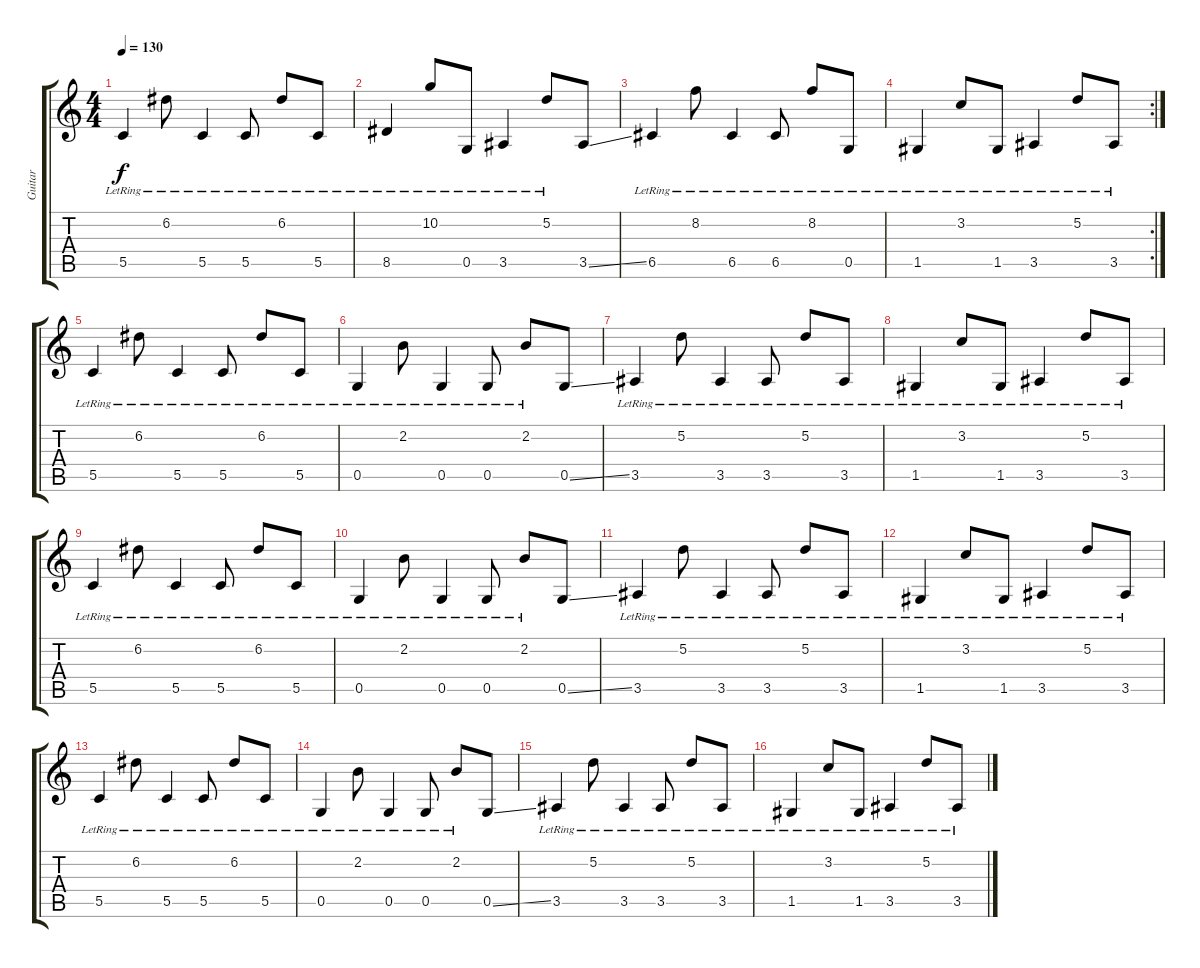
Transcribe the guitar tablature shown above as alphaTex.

\track ("Guitar" "Guitar") {instrument acousticguitarsteel}
\staff {score tabs}
\tuning (D4 A3 F3 C3 G2 C2) {hide}
\ts (4 4)
\tempo 130
\clef g2
\ks c
5.5{lr}.4{dy f} 6.2{lr}.8 5.5{lr}.4 5.5{lr}.8 6.2{lr}.8 5.5{lr}.8 |
8.5{lr}.4 10.2{lr}.8 0.5{lr}.8 3.5{lr}.4 5.2{lr}.8 3.5{ss}.8 |
6.5{lr}.4 8.2{lr}.8 6.5{lr}.4 6.5{lr}.8 8.2{lr}.8 0.5{lr}.8 |
\rc 2
1.5{lr}.4 3.2{lr}.8 1.5{lr}.8 3.5{lr}.4 5.2{lr}.8 3.5{lr}.8 |
5.5{lr}.4 6.2{lr}.8 5.5{lr}.4 5.5{lr}.8 6.2{lr}.8 5.5{lr}.8 |
0.5{lr}.4 2.2{lr}.8 0.5{lr}.4 0.5{lr}.8 2.2{lr}.8 0.5{ss}.8 |
3.5{lr}.4 5.2{lr}.8 3.5{lr}.4 3.5{lr}.8 5.2{lr}.8 3.5{lr}.8 |
1.5{lr}.4 3.2{lr}.8 1.5{lr}.8 3.5{lr}.4 5.2{lr}.8 3.5{lr}.8 |
5.5{lr}.4 6.2{lr}.8 5.5{lr}.4 5.5{lr}.8 6.2{lr}.8 5.5{lr}.8 |
0.5{lr}.4 2.2{lr}.8 0.5{lr}.4 0.5{lr}.8 2.2{lr}.8 0.5{ss}.8 |
3.5{lr}.4 5.2{lr}.8 3.5{lr}.4 3.5{lr}.8 5.2{lr}.8 3.5{lr}.8 |
1.5{lr}.4 3.2{lr}.8 1.5{lr}.8 3.5{lr}.4 5.2{lr}.8 3.5{lr}.8 |
5.5{lr}.4 6.2{lr}.8 5.5{lr}.4 5.5{lr}.8 6.2{lr}.8 5.5{lr}.8 |
0.5{lr}.4 2.2{lr}.8 0.5{lr}.4 0.5{lr}.8 2.2{lr}.8 0.5{ss}.8 |
3.5{lr}.4 5.2{lr}.8 3.5{lr}.4 3.5{lr}.8 5.2{lr}.8 3.5{lr}.8 |
1.5{lr}.4 3.2{lr}.8 1.5{lr}.8 3.5{lr}.4 5.2{lr}.8 3.5{lr}.8
